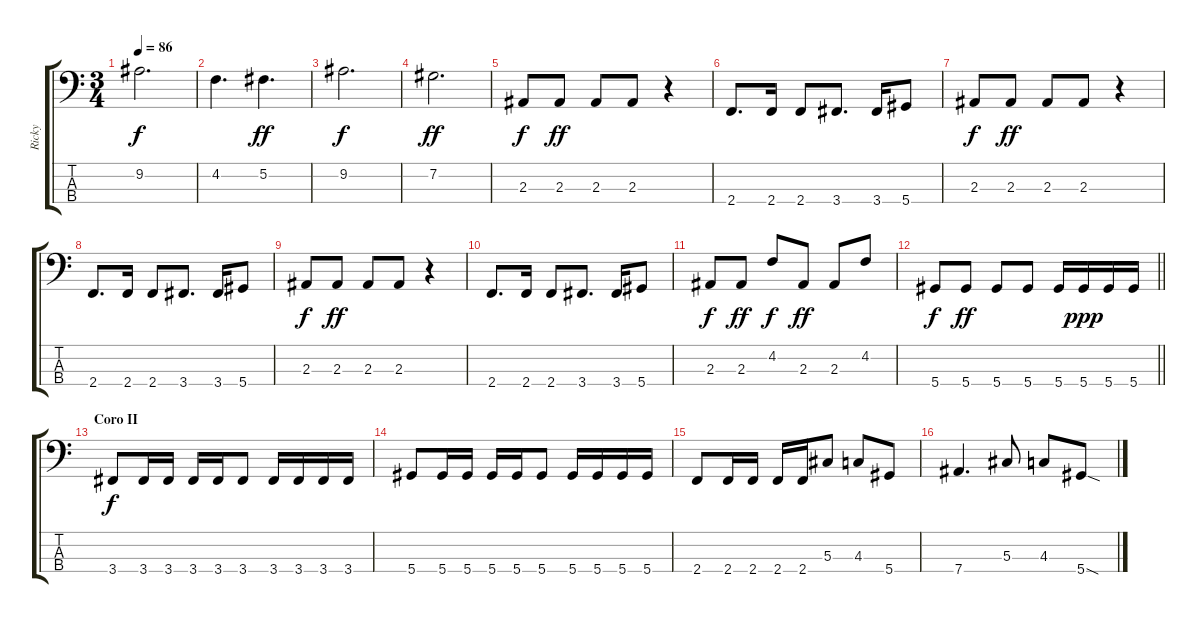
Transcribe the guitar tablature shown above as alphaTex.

\track ("Ricky" "Ricky") {instrument electricbasspick}
\staff {score tabs}
\tuning (Gb2 Db2 Ab1 Eb1) {hide}
\ts (3 4)
\tempo 86
\clef f4
\ks c
9.2.2{d dy f} |
4.2.4{d} 5.2.4{d dy ff} |
9.2.2{d dy f} |
7.2.2{d dy ff} |
2.3.8{dy f} 2.3.8{dy ff} 2.3.8 2.3.8 r.4 |
2.4.8{d} 2.4.16 2.4.8 3.4.8{d} 3.4.16 5.4.8 |
2.3.8{dy f} 2.3.8{dy ff} 2.3.8 2.3.8 r.4 |
2.4.8{d} 2.4.16 2.4.8 3.4.8{d} 3.4.16 5.4.8 |
2.3.8{dy f} 2.3.8{dy ff} 2.3.8 2.3.8 r.4 |
2.4.8{d} 2.4.16 2.4.8 3.4.8{d} 3.4.16 5.4.8 |
2.3.8{dy f} 2.3.8{dy ff} 4.2.8{dy f} 2.3.8{dy ff} 2.3.8 4.2.8 |
\barLineRight lightlight
5.4.8{dy f} 5.4.8{dy ff} 5.4.8 5.4.8 5.4.16 5.4.16{dy ppp} 5.4.16 5.4.16 |
\section ("" "Coro II")
3.4.8{dy f} 3.4.16 3.4.16 3.4.16 3.4.16 3.4.8 3.4.16 3.4.16 3.4.16 3.4.16 |
5.4.8 5.4.16 5.4.16 5.4.16 5.4.16 5.4.8 5.4.16 5.4.16 5.4.16 5.4.16 |
2.4.8 2.4.16 2.4.16 2.4.16 2.4.16 5.3.8 4.3.8 5.4.8 |
7.4.4{d} 5.3.8 4.3.8 5.4{sod}.8
